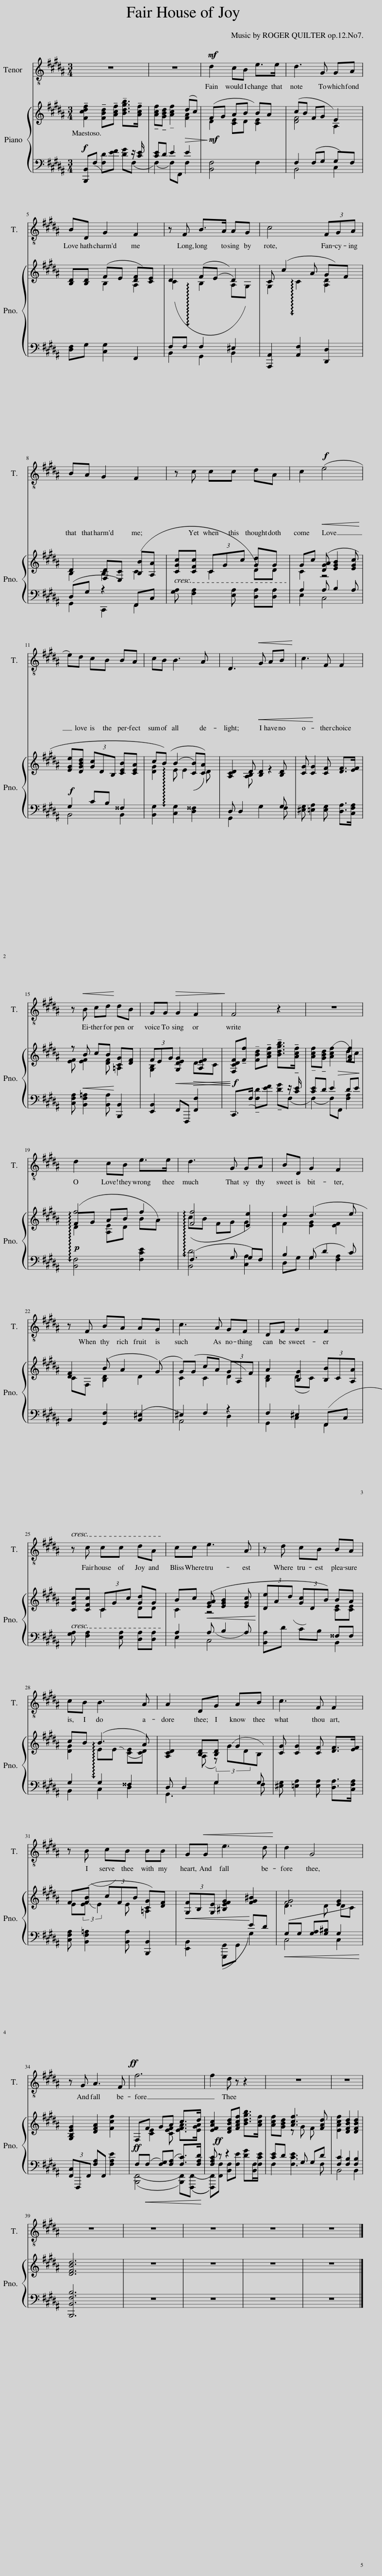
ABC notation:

X:1
%%score 1 { ( 2 5 6 ) | ( 3 4 ) }
L:1/8
M:3/4
I:linebreak $
K:B
V:1 treble-8
V:2 treble
V:5 treble
V:6 treble
V:3 bass
V:4 bass
V:1
 z6 | z6 |!mf! d2 cB e>e | d3 G GA |$ BD G2 F2 | %5
 z F B>A AG | c4 (3FGA |$ BA G2 F2 | z c cc dA | c2!f!!<(! (e4!<)! |$ %10
 e)d cB BA | cB B3 A | D3!<(!!<(! G AB!<)!!<)! | c3 F F2 |$ z!<(! B cd dB!<)! | %15
 GG!>(! G2 F2!>)! | F4 z2 | z6 |$ d2 cB e>e | d3 G GA | %20
 BD G2 F2 |$ z F BA AG | c3 A GF | DF G2 F2 |$ z c cc dA | %25
 cc e3 A | z d cB BA |$ cB B3 A | A2 DG AB | c3 F F2 |$ %30
 z B cB BB | G!<(!G e3 d!<)! | d2 G4 |$ z G A3 F |!ff! f6 | %35
 f2 d z z2 | z6 | z6 |$ z6 | z6 | %40
 z6 | z6 | z6 |] %43
V:2
 !tenuto![Fcdf]2 !tenuto![FBd]!tenuto![Acf] !tenuto![Bdgb]>!tenuto![Acf] | x x x2 (dc) | (FG) AB BA | (cB) FG E2 |$ [B,D][B,D] (FE) [DF][CE] | %5
 D2 (!arpeggio!F(E) D2) | C (c2 A) GF |$ D2 [F,D][E,C] [B,B][A,A] | [CGc][CFc] (3CGc [Gd]G | Gc ([DGA] [EGB]2) [EGc] |$ %10
 [EGe][DGBd] (3[Gc]DB, [CEB][CEA] | c(B (!arpeggio!B2) ([CB])[CA]) | [A,CD]2 D [B,D]2 [B,D] | [CG] [CG]2 [CF] [DF]>[EF] |$ z B cB [CG][DF] | %15
 (3FEG [G,DEG]2 [A,EF]2 | [F,CDF]!tenuto![Ff] !tenuto![FBd]!tenuto![Acf] !tenuto![Bdgb]>!tenuto![Acf] | x/ x/ x x!>(! x [FAf]2!>)! |$ !arpeggio!f4 f2 | !arpeggio![Ff]4 [Ee]2 | %20
 d2 (d3 e) |$ [DF]2 (B A2) (G | G)G cA (3GA,F | A2 [B,G]2 (3([B,B]C)[A,A] |$ [CGc][CFc] (3CGc [Gd]G | %25
 Bc!<(! ([EGA] [EGB]2) [EGc]!<)! | (3[De]Ad (3[Gc]DB BA |$ cB (!arpeggio!B3 A) | [A,CD]2 [B,D][B,D] G2 | [CG] [CG]2 [CF] [DF]>[EF] |$ %30
 F(([FB] (3c)F)B [CG][DF] | (3[G,F]B,[G,E] [^B,EFG]2 [FG^B]2 | [FG]4 [EG]2 |$ [G,B,EG]2 [DFA]2 [Fcf]2 |!ff! F,F GA c>d | %35
 [EFAc]2 [DFBd][FAcf] [Bdgb]>[Acf]!ff! | [Acf][GBd] [Acf]3 [FAd] | [EAcf]2 [DFBd]2 [DFBd]2 |$ [DFBd]6 | z6 | %40
 z6 | z6 | z6 |] %43
V:3
!f! [B,,,B,,](F, x) x x z/ [CE]/ | [CE]D E2!>(! E2!>)! |!mf! [B,,F,]4 F,2 | F,2 (F,G,) G,F, |$ [D,F,]G, [C,G,]2 F,,2 | %5
 F,F, F,2 ^E,2 | [A,,,A,,]2 [A,,F,]2 [D,,D,]2 |$ D,G, z2 F,,C, | [G,A,] [F,A,]2 [E,A,] [D,A,][D,A,] | A,2 A, B,2 A, |$ %10
!f! G,2 CB, ^^F,2 | x6 | D, D,2 G,2 G, | [^E,G,] [=E,A,]2 [E,G,] [D,A,]>[C,F,A,] |$ [C,F,A,]!<(! [B,,F,=A,]2 [B,,A,] [B,,,B,,]2!<)! | %15
 [E,,B,,]2!<(! F,,F,,,!>(! [F,,F,]2!<)!!>)! |!f! C,,>(F, x3) z/ !tenuto![CE]/ | [CE]D E2 DE |$!p! [B,,F,]4 [F,CE]2 | (F,3 G,) G,F, | %20
 B,2 (G, D2) C |$ B,,2 [G,,F,]2 ([B,,^E,]2 | ^E,2) F,2 z2 | F,2 ^E,2 F,,C, |$ [G,A,] [F,A,]2 [E,A,] [D,A,][D,A,] | %25
 A,2 (A, B,2) A, | [B,,A,](D C)B, ^^F,F, |$ G,2 G,2 ^^F,2 | D, D,2 G,2 G, | [^E,G,] [=E,A,]2 [E,A,] [D,A,]>[C,F,A,] |$ %30
 [C,F,A,] [B,,F,=A,]2 [B,,A,] [B,,,B,,]2 |!<(! x4 ED!<)! |!<(! G,G, [G,A,][G,^B,] G,2!<)! |$ (3[F,,C,]F,,,F,, [F,A,]F,, [F,A,E]2 | F,!<(!(F, [F,G,])([F,A,] [F,C]>)[F,A,D]!<)! | %35
 [F,A,C] z z2 x2 | [CE]D x G, G,D | [F,C]2 [F,B,]2 [F,B,]2 |$ [B,,,B,,F,B,]6 | z6 | %40
 z6 | z6 | z6 |] %43
V:4
 x2 [F,D][EF] [DG](F, | (F,2) F,)F,, F,2 | x6 | B,,4 C,2 |$ x6 | %5
 B,,2 G,,2 B,,2 | x6 |$ G,,2 C,,2 F,,2 | x6 | E,2 C,4 |$ %10
 B,,4 B,,2 | [B,,G,]2 [C,G,]2 [D,^^F,]2 | G,,2 x3 F, | x6 |$ x6 | %15
 x6 | x2 !tenuto![F,D][EF] !tenuto![DG](F, | (F,2) F,)F,, [F,A,]2 |$ x6 | [B,,D]4 [C,A,]2 | %20
 D,G, G,2 [F,A,]2 |$ x6 | A,,4 D,2 | G,,2 C,2 F,,2 |$ x6 | %25
 E,2 C,4 | x4 B,,2 |$ B,,2 C,2 D,2 | G,,3 G,2 F, | x6 |$ %30
 x6 | [E,,B,,]2 ([G,,,G,,]G,,) G,2 | C,4 C,2 |$ x6 | (([B,,,F,,]4 [B,,,F,,]))((([F,,,F,,] | %35
 [F,,,F,,])))[F,,F,] [B,,F,][F,E] [DG][B,,F,]/[F,CE]/ | F,2 [F,CE]3 F, | B,,4 B,,2 |$ x6 | x6 | %40
 x6 | x6 | x6 |] %43
V:5
 x6 | !tenuto![Acf]!tenuto![GBd] !tenuto![Acf]2 [FA]2 | D2 [CE]D [CE]2 | [DF]4 A,2 |$ x2 B,2 A,2 | %5
 (C2 B,2 A,G,) | G,2 !arpeggio!C2 [A,D]2 |$ B,2 B,2 C2 | x2 C2 DD | C2 z4 |$ %10
 x6 | [DG]2 E E2 D | x2 [A,B,] x z2 | x6 |$ [EF] [EF]2 [DF] =A,2 | %15
 [G,B,]2 x2 DC | x6 | !tenuto![Acf]!tenuto![GBd] [Acf]2 dc |$ FG AB BA | cB FG G2 | %20
 F2 [EG]2 [EF]2 |$ CF, [B,D]2 D2 | C2 C2 D2 | [B,D]2 (DC) x2 |$ x2 C2 DD | %25
 C2 z4 | x4 [CE][CE] |$ [DG]2 E(E ([CE])[CD]) | x2 (A, (3z) GDB, | x6 |$ %30
 E(3:2:2[EF] E2 E =A,2 | x6 | D3 D DC |$ x6 | x [CE]2 [CEF] [EFA]>[EGA] | %35
 x6 | x2 z G F x | x6 |$ x6 | x6 | %40
 x6 | x6 | x6 |] %43
V:6
 x6 | x6 | x6 | x6 |$ x6 | %5
 x6 | x6 |$ x6 | x6 | x6 |$ %10
 x6 | x6 | x6 | x6 |$ x6 | %15
 x6 | x6 | x6 |$ D2 [A,E]D x2 | x6 | %20
 x6 |$ x6 | x6 | x6 |$ x6 | %25
 x6 | x6 |$ x6 | x6 | x6 |$ %30
 x6 | x6 | x6 |$ x6 | x6 | %35
 x6 | x6 | x6 |$ x6 | x6 | %40
 x6 | x6 | x6 |] %43
